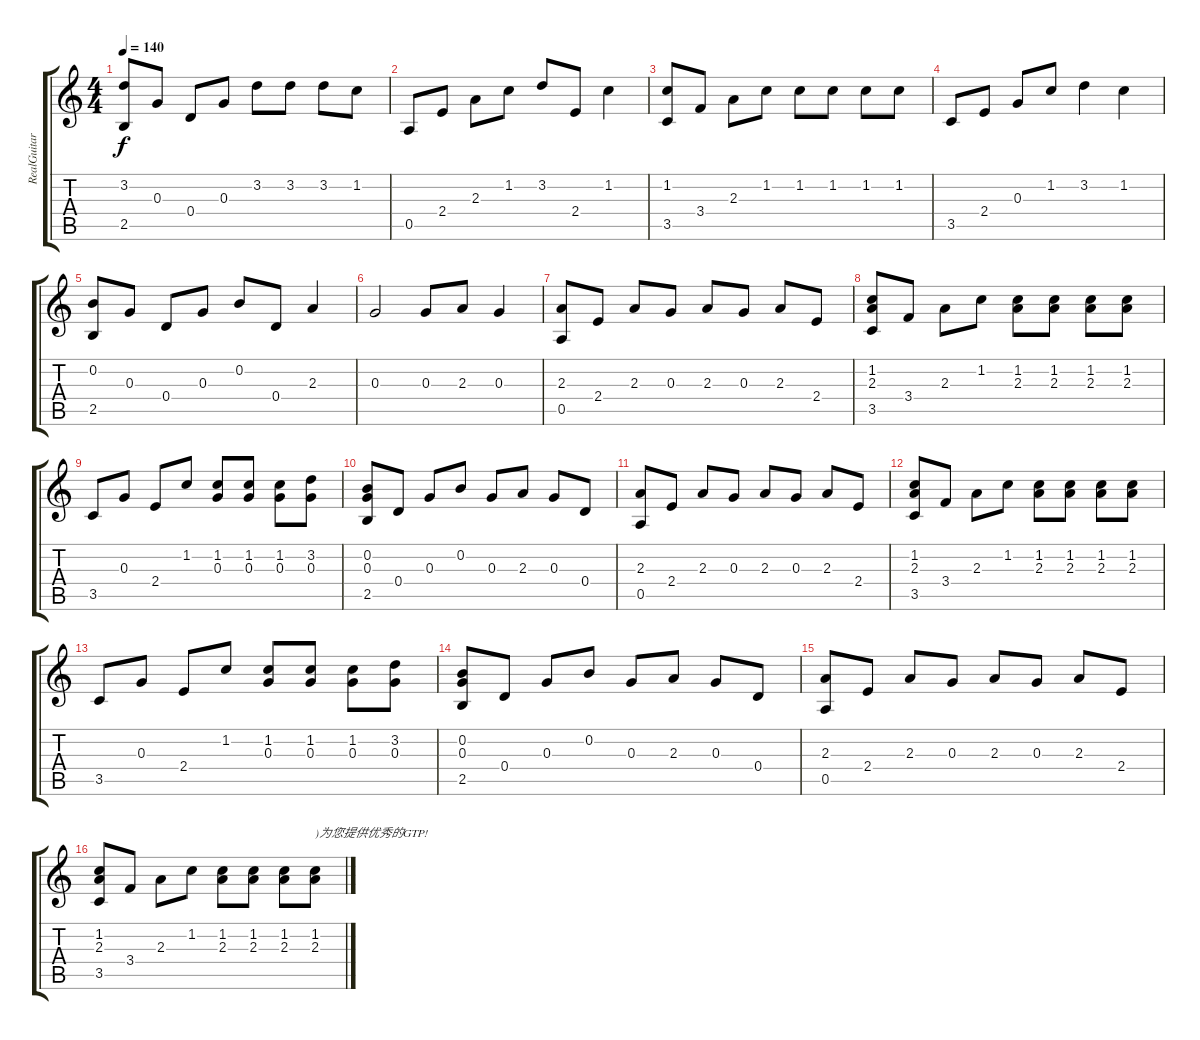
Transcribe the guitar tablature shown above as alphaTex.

\track ("RealGuitar (MIDI)" "RealGuitar") {instrument acousticguitarnylon}
\staff {score tabs}
\tuning (E4 B3 G3 D3 A2 E2) {hide}
\ts (4 4)
\tempo 140
\clef g2
\ks c
(3.2 2.5).8{dy f} 0.3.8 0.4.8 0.3.8 3.2.8 3.2.8 3.2.8 1.2.8 |
0.5.8 2.4.8 2.3.8 1.2.8 3.2.8 2.4.8 1.2.4 |
(1.2 3.5).8 3.4.8 2.3.8 1.2.8 1.2.8 1.2.8 1.2.8 1.2.8 |
3.5.8 2.4.8 0.3.8 1.2.8 3.2.4 1.2.4 |
(0.2 2.5).8 0.3.8 0.4.8 0.3.8 0.2.8 0.4.8 2.3.4 |
0.3.2 0.3.8 2.3.8 0.3.4 |
(2.3 0.5).8 2.4.8 2.3.8 0.3.8 2.3.8 0.3.8 2.3.8 2.4.8 |
(1.2 2.3 3.5).8 3.4.8 2.3.8 1.2.8 (1.2 2.3).8 (1.2 2.3).8 (1.2 2.3).8 (1.2 2.3).8 |
3.5.8 0.3.8 2.4.8 1.2.8 (1.2 0.3).8 (1.2 0.3).8 (1.2 0.3).8 (3.2 0.3).8 |
(0.2 0.3 2.5).8 0.4.8 0.3.8 0.2.8 0.3.8 2.3.8 0.3.8 0.4.8 |
(2.3 0.5).8 2.4.8 2.3.8 0.3.8 2.3.8 0.3.8 2.3.8 2.4.8 |
(1.2 2.3 3.5).8 3.4.8 2.3.8 1.2.8 (1.2 2.3).8 (1.2 2.3).8 (1.2 2.3).8 (1.2 2.3).8 |
3.5.8 0.3.8 2.4.8 1.2.8 (1.2 0.3).8 (1.2 0.3).8 (1.2 0.3).8 (3.2 0.3).8 |
(0.2 0.3 2.5).8 0.4.8 0.3.8 0.2.8 0.3.8 2.3.8 0.3.8 0.4.8 |
(2.3 0.5).8 2.4.8 2.3.8 0.3.8 2.3.8 0.3.8 2.3.8 2.4.8 |
(1.2 2.3 3.5).8 3.4.8 2.3.8 1.2.8 (1.2 2.3).8 (1.2 2.3).8 (1.2 2.3).8 (1.2 2.3).8{txt ")为您提供优秀的GTP!"}
